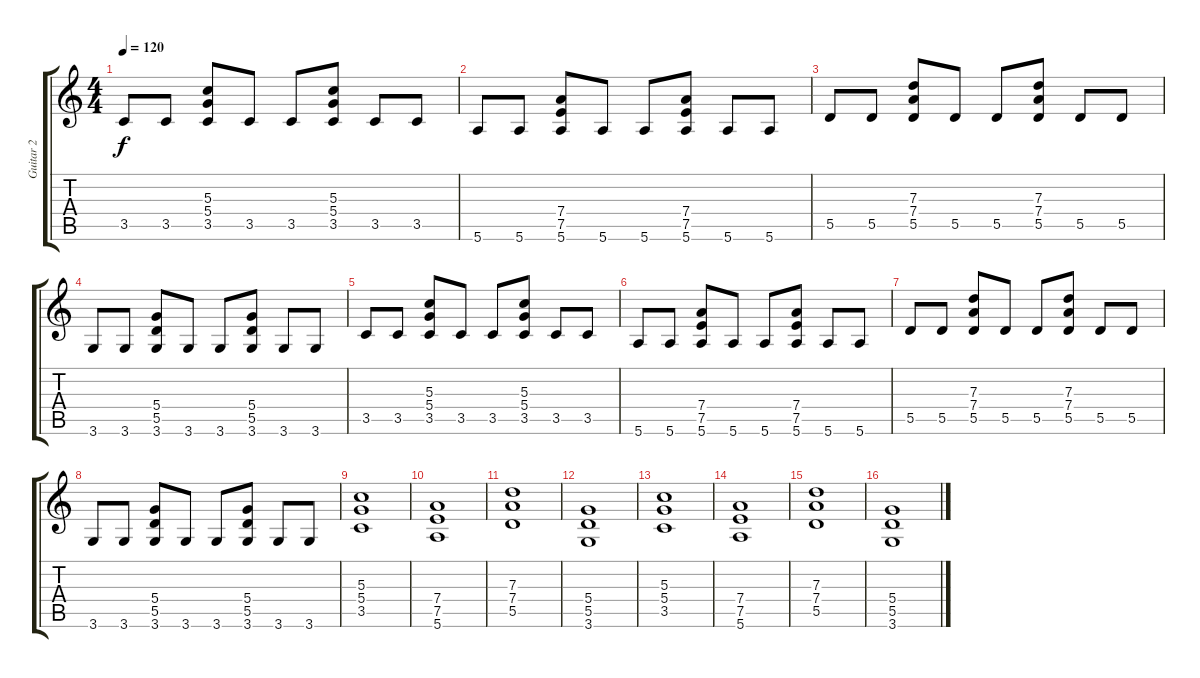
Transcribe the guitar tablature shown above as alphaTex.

\track ("Guitar 2" "Guitar 2") {instrument distortionguitar}
\staff {score tabs}
\tuning (E4 B3 G3 D3 A2 E2) {hide}
\ts (4 4)
\tempo 120
\clef g2
\ks c
3.5.8{dy f} 3.5.8 (5.3 5.4 3.5).8 3.5.8 3.5.8 (5.3 5.4 3.5).8 3.5.8 3.5.8 |
5.6.8 5.6.8 (7.4 7.5 5.6).8 5.6.8 5.6.8 (7.4 7.5 5.6).8 5.6.8 5.6.8 |
5.5.8 5.5.8 (7.3 7.4 5.5).8 5.5.8 5.5.8 (7.3 7.4 5.5).8 5.5.8 5.5.8 |
3.6.8 3.6.8 (5.4 5.5 3.6).8 3.6.8 3.6.8 (5.4 5.5 3.6).8 3.6.8 3.6.8 |
3.5.8 3.5.8 (5.3 5.4 3.5).8 3.5.8 3.5.8 (5.3 5.4 3.5).8 3.5.8 3.5.8 |
5.6.8 5.6.8 (7.4 7.5 5.6).8 5.6.8 5.6.8 (7.4 7.5 5.6).8 5.6.8 5.6.8 |
5.5.8 5.5.8 (7.3 7.4 5.5).8 5.5.8 5.5.8 (7.3 7.4 5.5).8 5.5.8 5.5.8 |
3.6.8 3.6.8 (5.4 5.5 3.6).8 3.6.8 3.6.8 (5.4 5.5 3.6).8 3.6.8 3.6.8 |
(5.3 5.4 3.5).1 |
(7.4 7.5 5.6).1 |
(7.3 7.4 5.5).1 |
(5.4 5.5 3.6).1 |
(5.3 5.4 3.5).1 |
(7.4 7.5 5.6).1 |
(7.3 7.4 5.5).1 |
(5.4 5.5 3.6).1
